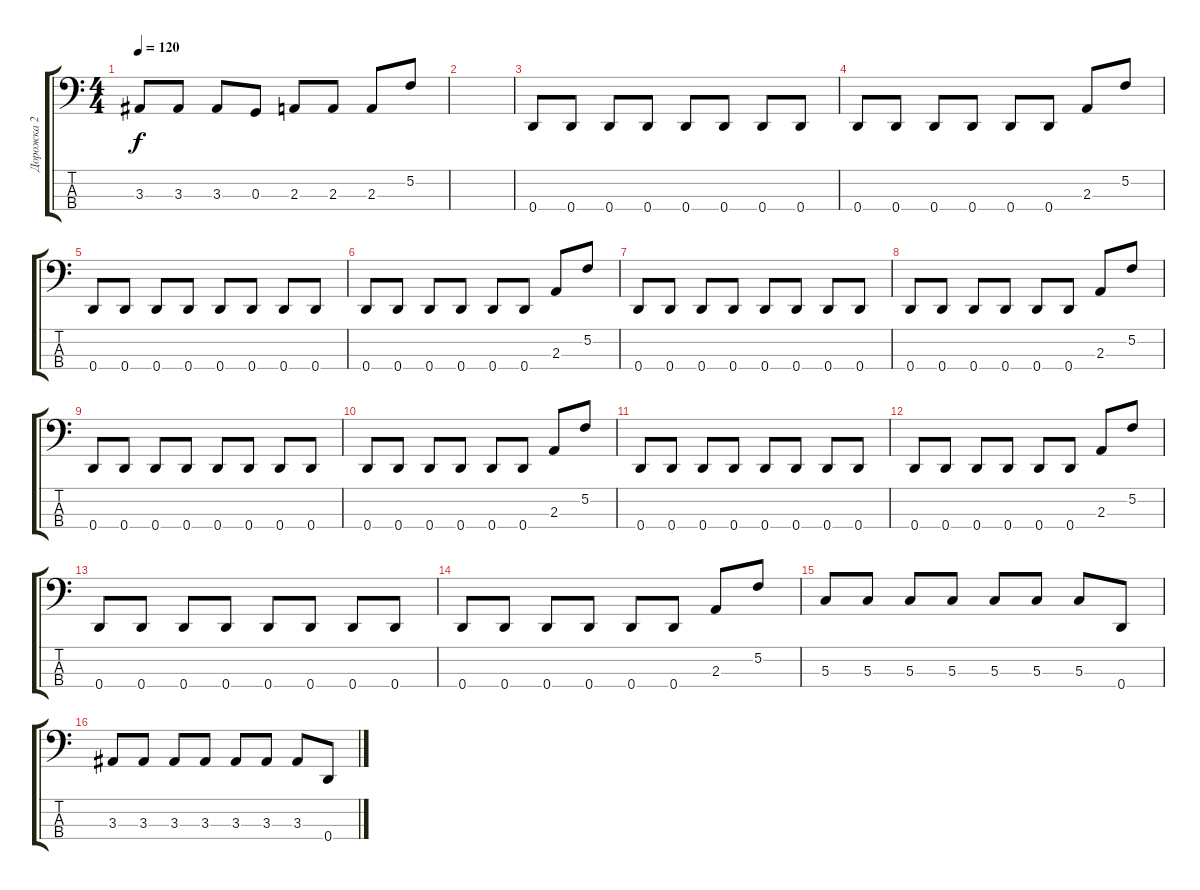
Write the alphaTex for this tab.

\track ("Дорожка 2" "Дорожка 2") {instrument electricbassfinger}
\staff {score tabs}
\tuning (F2 C2 G1 D1) {hide}
\ts (4 4)
\tempo 120
\clef f4
\ks c
3.3.8{dy f} 3.3.8 3.3.8 0.3.8 2.3.8 2.3.8 2.3.8 5.2.8 |
|
0.4.8 0.4.8 0.4.8 0.4.8 0.4.8 0.4.8 0.4.8 0.4.8 |
0.4.8 0.4.8 0.4.8 0.4.8 0.4.8 0.4.8 2.3.8 5.2.8 |
0.4.8 0.4.8 0.4.8 0.4.8 0.4.8 0.4.8 0.4.8 0.4.8 |
0.4.8 0.4.8 0.4.8 0.4.8 0.4.8 0.4.8 2.3.8 5.2.8 |
0.4.8 0.4.8 0.4.8 0.4.8 0.4.8 0.4.8 0.4.8 0.4.8 |
0.4.8 0.4.8 0.4.8 0.4.8 0.4.8 0.4.8 2.3.8 5.2.8 |
0.4.8 0.4.8 0.4.8 0.4.8 0.4.8 0.4.8 0.4.8 0.4.8 |
0.4.8 0.4.8 0.4.8 0.4.8 0.4.8 0.4.8 2.3.8 5.2.8 |
0.4.8 0.4.8 0.4.8 0.4.8 0.4.8 0.4.8 0.4.8 0.4.8 |
0.4.8 0.4.8 0.4.8 0.4.8 0.4.8 0.4.8 2.3.8 5.2.8 |
0.4.8 0.4.8 0.4.8 0.4.8 0.4.8 0.4.8 0.4.8 0.4.8 |
0.4.8 0.4.8 0.4.8 0.4.8 0.4.8 0.4.8 2.3.8 5.2.8 |
5.3.8 5.3.8 5.3.8 5.3.8 5.3.8 5.3.8 5.3.8 0.4.8 |
3.3.8 3.3.8 3.3.8 3.3.8 3.3.8 3.3.8 3.3.8 0.4.8
